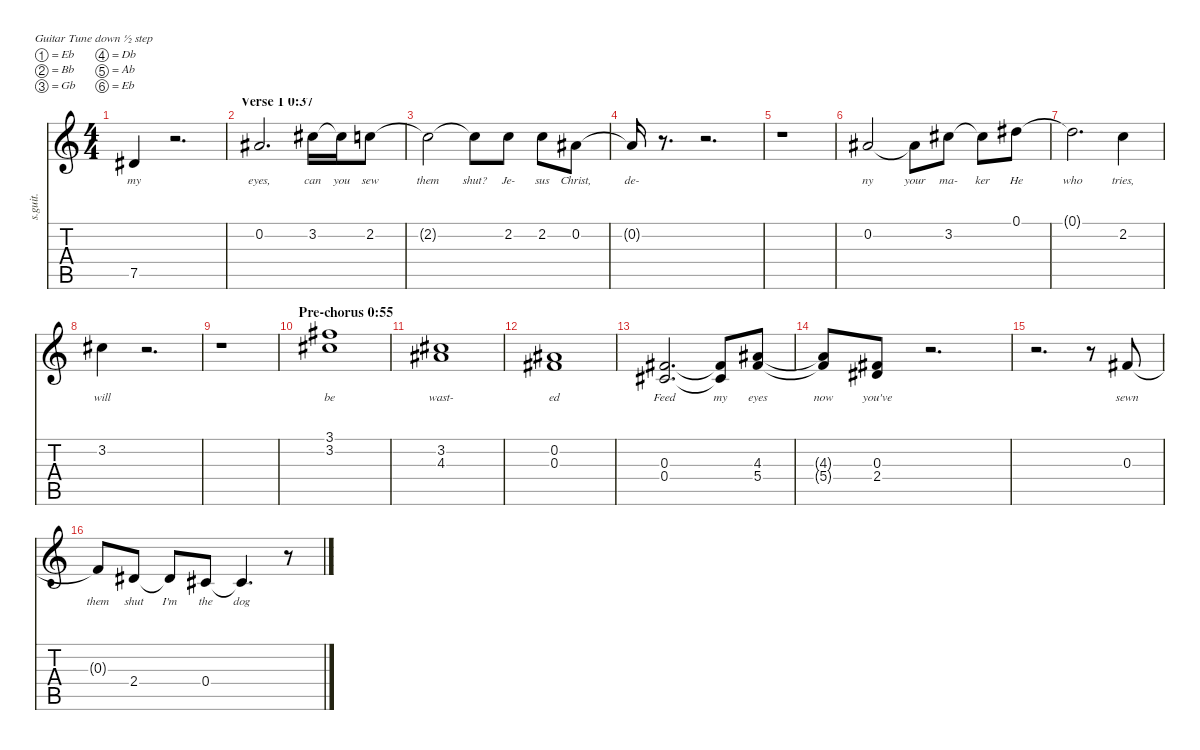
\defaultSystemsLayout 4
\hideDynamics
\bracketExtendMode nobrackets
\track ("Layne Staley and Jerry Cantrell - Vocals" "s.guit.") {instrument tenorsax}
\staff {score tabs}
\tuning (Eb4 Bb3 Gb3 Db3 Ab2 Eb2)
\displaytranspose 12
\ts (4 4)
\tempo (106 hide)
\clef g2
\ks c
7.5{t acc #}.4{lyrics (0 "my") lyrics (1 "") lyrics (2 "") lyrics (3 "") lyrics (4 "") dy f} r.2{d} |
\section ("" "Verse 1 0:37")
\tempo (105 hide)
0.2{acc #}.2{d lyrics (0 "eyes,") lyrics (1 "") lyrics (2 "") lyrics (3 "") lyrics (4 "") dy mf} 3.2{acc #}.16{lyrics (0 "can") lyrics (1 "") lyrics (2 "") lyrics (3 "") lyrics (4 "")} 3.2{t acc #}.16{lyrics (0 "you") lyrics (1 "") lyrics (2 "") lyrics (3 "") lyrics (4 "")} 2.2.8{lyrics (0 "sew") lyrics (1 "") lyrics (2 "") lyrics (3 "") lyrics (4 "")} |
2.2{t}.2{lyrics (0 "them") lyrics (1 "") lyrics (2 "") lyrics (3 "") lyrics (4 "")} 2.2{t}.8{lyrics (0 "shut?") lyrics (1 "") lyrics (2 "") lyrics (3 "") lyrics (4 "")} 2.2.8{lyrics (0 "Je-") lyrics (1 "") lyrics (2 "") lyrics (3 "") lyrics (4 "") dy f} 2.2.8{lyrics (0 "sus") lyrics (1 "") lyrics (2 "") lyrics (3 "") lyrics (4 "")} 0.2{acc #}.8{lyrics (0 "Christ,") lyrics (1 "") lyrics (2 "") lyrics (3 "") lyrics (4 "")} |
0.2{t acc #}.16{lyrics (0 "de-") lyrics (1 "") lyrics (2 "") lyrics (3 "") lyrics (4 "") dy mf} r.8{d} r.2{d} |
r.1 |
0.2{acc #}.2{lyrics (0 "ny") lyrics (1 "") lyrics (2 "") lyrics (3 "") lyrics (4 "")} 0.2{t acc #}.8{lyrics (0 "your") lyrics (1 "") lyrics (2 "") lyrics (3 "") lyrics (4 "")} 3.2{acc #}.8{lyrics (0 "ma-") lyrics (1 "") lyrics (2 "") lyrics (3 "") lyrics (4 "")} 3.2{t acc #}.8{lyrics (0 "ker") lyrics (1 "") lyrics (2 "") lyrics (3 "") lyrics (4 "")} 0.1{acc #}.8{lyrics (0 "He") lyrics (1 "") lyrics (2 "") lyrics (3 "") lyrics (4 "")} |
0.1{t acc #}.2{d lyrics (0 "who") lyrics (1 "") lyrics (2 "") lyrics (3 "") lyrics (4 "")} 2.2.4{lyrics (0 "tries,") lyrics (1 "") lyrics (2 "") lyrics (3 "") lyrics (4 "")} |
3.2{acc #}.4{lyrics (0 "will") lyrics (1 "") lyrics (2 "") lyrics (3 "") lyrics (4 "")} r.2{d} |
r.1 |
\section ("" "Pre-chorus 0:55")
\tempo (108 hide)
(3.1{acc #} 3.2{acc #}).1{lyrics (0 "be") lyrics (1 "") lyrics (2 "") lyrics (3 "") lyrics (4 "") dy f} |
(3.2{acc #} 4.3{acc #}).1{lyrics (0 "wast-") lyrics (1 "") lyrics (2 "") lyrics (3 "") lyrics (4 "")} |
(0.2{acc #} 0.3{acc #}).1{lyrics (0 "ed") lyrics (1 "") lyrics (2 "") lyrics (3 "") lyrics (4 "")} |
(0.3{acc #} 0.4{acc #}).2{d lyrics (0 "Feed") lyrics (1 "") lyrics (2 "") lyrics (3 "") lyrics (4 "")} (0.3{t acc #} 0.4{t acc #}).8{lyrics (0 "my") lyrics (1 "") lyrics (2 "") lyrics (3 "") lyrics (4 "")} (4.3{acc #} 5.4{acc #}).8{lyrics (0 "eyes") lyrics (1 "") lyrics (2 "") lyrics (3 "") lyrics (4 "")} |
(4.3{t acc #} 5.4{t acc #}).8{lyrics (0 "now") lyrics (1 "") lyrics (2 "") lyrics (3 "") lyrics (4 "")} (0.3{acc #} 2.4{acc #}).8{lyrics (0 "you've") lyrics (1 "") lyrics (2 "") lyrics (3 "") lyrics (4 "")} r.2{d} |
r.2{d} r.8 0.3{acc #}.8{lyrics (0 "sewn") lyrics (1 "") lyrics (2 "") lyrics (3 "") lyrics (4 "")} |
0.3{t acc #}.8{lyrics (0 "them") lyrics (1 "") lyrics (2 "") lyrics (3 "") lyrics (4 "")} 2.4{acc #}.8{lyrics (0 "shut") lyrics (1 "") lyrics (2 "") lyrics (3 "") lyrics (4 "")} 2.4{t acc #}.8{lyrics (0 "I'm") lyrics (1 "") lyrics (2 "") lyrics (3 "") lyrics (4 "")} 0.4{acc #}.8{lyrics (0 "the") lyrics (1 "") lyrics (2 "") lyrics (3 "") lyrics (4 "")} 0.4{t acc #}.4{d lyrics (0 "dog") lyrics (1 "") lyrics (2 "") lyrics (3 "") lyrics (4 "")} r.8
